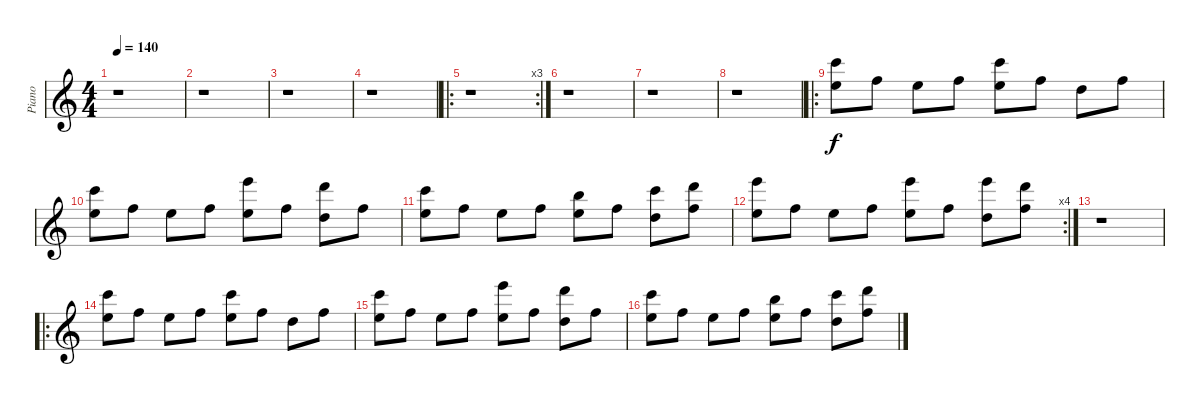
\track ("Piano" "Piano") {instrument acousticgrandpiano}
\staff {score}
\tuning (E4 B3 G3 D3 A2 E2) {hide}
\ts (4 4)
\tempo 140
\clef g2
\ks c
r.1{dy f instrument acousticgrandpiano} |
r.1 |
r.1 |
r.1 |
\ro
\rc 3
r.1 |
r.1 |
r.1 |
r.1 |
\ro
(20.1 21.3).8 18.2.8 21.3.8 18.2.8 (20.1 21.3).8 18.2.8 19.3.8 18.2.8 |
(20.1 21.3).8 18.2.8 21.3.8 18.2.8 (24.1 21.3).8 18.2.8 (22.1 19.3).8 18.2.8 |
(20.1 21.3).8 18.2.8 21.3.8 18.2.8 (19.1 21.3).8 18.2.8 (20.1 19.3).8 (22.1 18.2).8 |
\rc 4
(24.1 21.3).8 18.2.8 21.3.8 18.2.8 (24.1 21.3).8 18.2.8 (24.1 19.3).8 (22.1 18.2).8 |
r.1 |
\ro
(20.1 21.3).8 18.2.8 21.3.8 18.2.8 (20.1 21.3).8 18.2.8 19.3.8 18.2.8 |
(20.1 21.3).8 18.2.8 21.3.8 18.2.8 (24.1 21.3).8 18.2.8 (22.1 19.3).8 18.2.8 |
(20.1 21.3).8 18.2.8 21.3.8 18.2.8 (19.1 21.3).8 18.2.8 (20.1 19.3).8 (22.1 18.2).8
